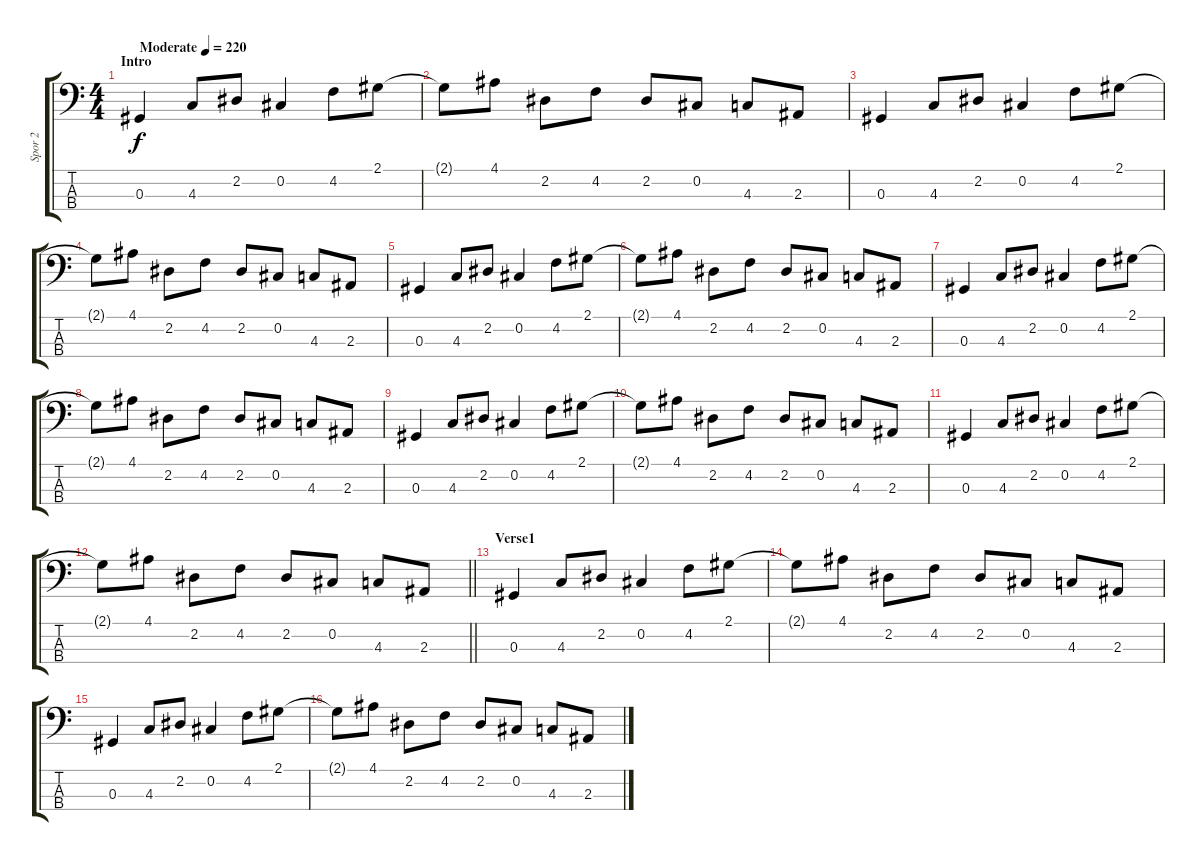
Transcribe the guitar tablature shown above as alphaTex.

\track ("Spor 2" "Spor 2") {instrument electricbasspick}
\staff {score tabs}
\tuning (Gb2 Db2 Ab1 Eb1) {hide}
\ts (4 4)
\section ("" "Intro")
\tempo (220 "Moderate")
\clef f4
\ks c
0.3.4{dy f instrument electricbasspick} 4.3.8 2.2.8 0.2.4 4.2.8 2.1.8 |
2.1{t}.8 4.1.8 2.2.8 4.2.8 2.2.8 0.2.8 4.3.8 2.3.8 |
0.3.4 4.3.8 2.2.8 0.2.4 4.2.8 2.1.8 |
2.1{t}.8 4.1.8 2.2.8 4.2.8 2.2.8 0.2.8 4.3.8 2.3.8 |
0.3.4 4.3.8 2.2.8 0.2.4 4.2.8 2.1.8 |
2.1{t}.8 4.1.8 2.2.8 4.2.8 2.2.8 0.2.8 4.3.8 2.3.8 |
0.3.4 4.3.8 2.2.8 0.2.4 4.2.8 2.1.8 |
2.1{t}.8 4.1.8 2.2.8 4.2.8 2.2.8 0.2.8 4.3.8 2.3.8 |
0.3.4 4.3.8 2.2.8 0.2.4 4.2.8 2.1.8 |
2.1{t}.8 4.1.8 2.2.8 4.2.8 2.2.8 0.2.8 4.3.8 2.3.8 |
0.3.4 4.3.8 2.2.8 0.2.4 4.2.8 2.1.8 |
\barLineRight lightlight
2.1{t}.8 4.1.8 2.2.8 4.2.8 2.2.8 0.2.8 4.3.8 2.3.8 |
\section ("" "Verse1")
0.3.4 4.3.8 2.2.8 0.2.4 4.2.8 2.1.8 |
2.1{t}.8 4.1.8 2.2.8 4.2.8 2.2.8 0.2.8 4.3.8 2.3.8 |
0.3.4 4.3.8 2.2.8 0.2.4 4.2.8 2.1.8 |
2.1{t}.8 4.1.8 2.2.8 4.2.8 2.2.8 0.2.8 4.3.8 2.3.8
